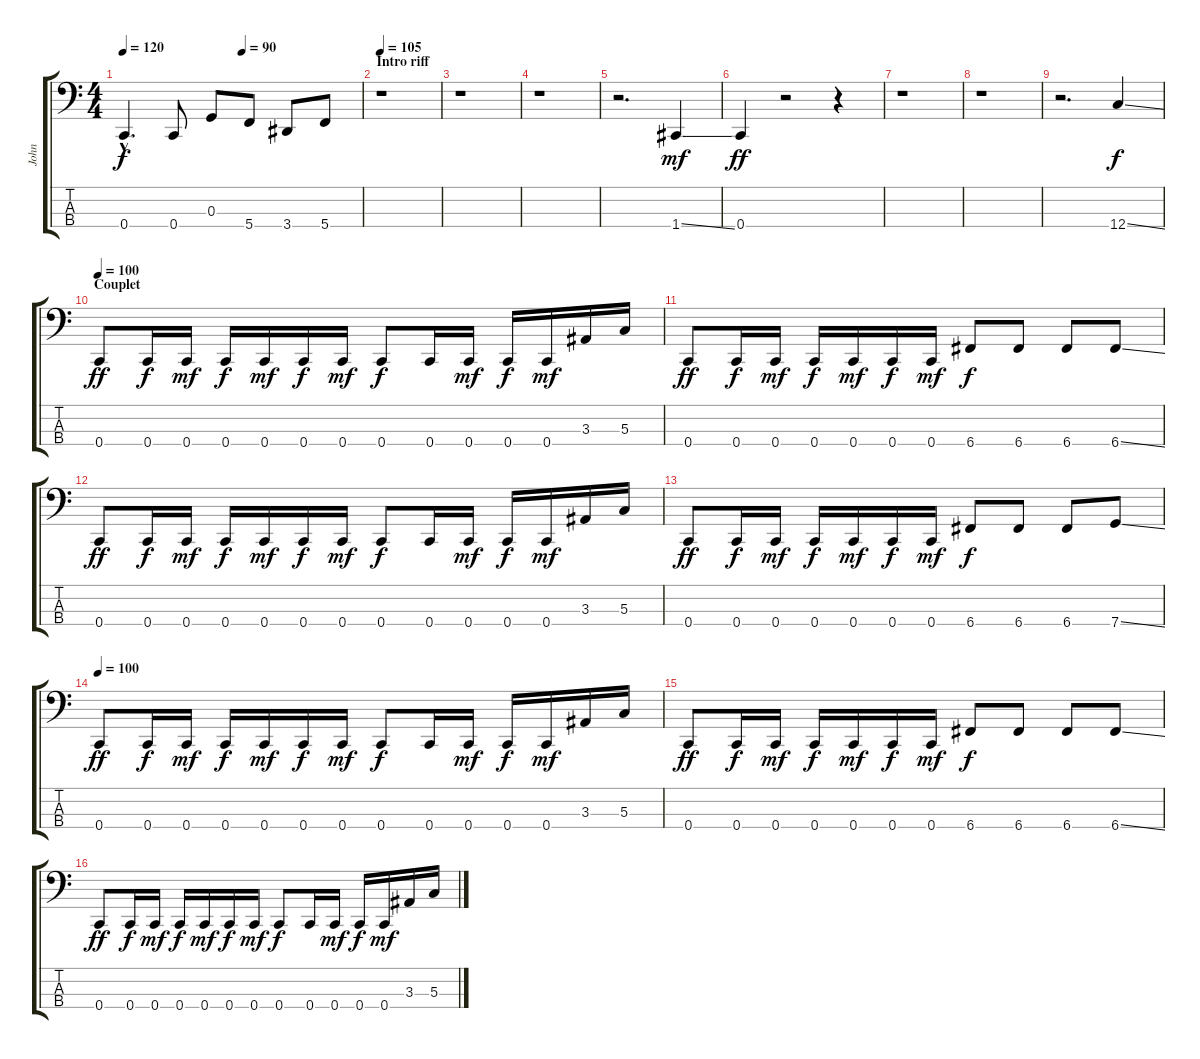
\track ("John" "John") {instrument electricbasspick}
\staff {score tabs}
\tuning (F2 C2 G1 C1) {hide}
\ts (4 4)
\tempo 120
\tempo (90 0.5)
\clef f4
\ks c
0.4{hac}.4{d dy f} 0.4.8 0.3.8 5.4.8 3.4.8 5.4.8 |
\section ("" "Intro riff")
\tempo 105
r.1 |
r.1 |
r.1 |
r.2{d} 1.4{ss}.4{dy mf} |
0.4.4{dy ff} r.2 r.4 |
r.1 |
r.1 |
r.2{d} 12.4{ss}.4{dy f} |
\section ("" "Couplet")
\tempo 100
0.4.8{dy ff} 0.4.16{dy f} 0.4.16{dy mf} 0.4.16{dy f} 0.4.16{dy mf} 0.4.16{dy f} 0.4.16{dy mf} 0.4.8{dy f} 0.4.16 0.4.16{dy mf} 0.4.16{dy f} 0.4.16{dy mf} 3.3.16 5.3.16 |
0.4.8{dy ff} 0.4.16{dy f} 0.4.16{dy mf} 0.4.16{dy f} 0.4.16{dy mf} 0.4.16{dy f} 0.4.16{dy mf} 6.4.8{dy f} 6.4.8 6.4.8 6.4{ss}.8 |
0.4.8{dy ff} 0.4.16{dy f} 0.4.16{dy mf} 0.4.16{dy f} 0.4.16{dy mf} 0.4.16{dy f} 0.4.16{dy mf} 0.4.8{dy f} 0.4.16 0.4.16{dy mf} 0.4.16{dy f} 0.4.16{dy mf} 3.3.16 5.3.16 |
0.4.8{dy ff} 0.4.16{dy f} 0.4.16{dy mf} 0.4.16{dy f} 0.4.16{dy mf} 0.4.16{dy f} 0.4.16{dy mf} 6.4.8{dy f} 6.4.8 6.4.8 7.4{ss}.8 |
\tempo 100
0.4.8{dy ff} 0.4.16{dy f} 0.4.16{dy mf} 0.4.16{dy f} 0.4.16{dy mf} 0.4.16{dy f} 0.4.16{dy mf} 0.4.8{dy f} 0.4.16 0.4.16{dy mf} 0.4.16{dy f} 0.4.16{dy mf} 3.3.16 5.3.16 |
0.4.8{dy ff} 0.4.16{dy f} 0.4.16{dy mf} 0.4.16{dy f} 0.4.16{dy mf} 0.4.16{dy f} 0.4.16{dy mf} 6.4.8{dy f} 6.4.8 6.4.8 6.4{ss}.8 |
0.4.8{dy ff} 0.4.16{dy f} 0.4.16{dy mf} 0.4.16{dy f} 0.4.16{dy mf} 0.4.16{dy f} 0.4.16{dy mf} 0.4.8{dy f} 0.4.16 0.4.16{dy mf} 0.4.16{dy f} 0.4.16{dy mf} 3.3.16 5.3.16
